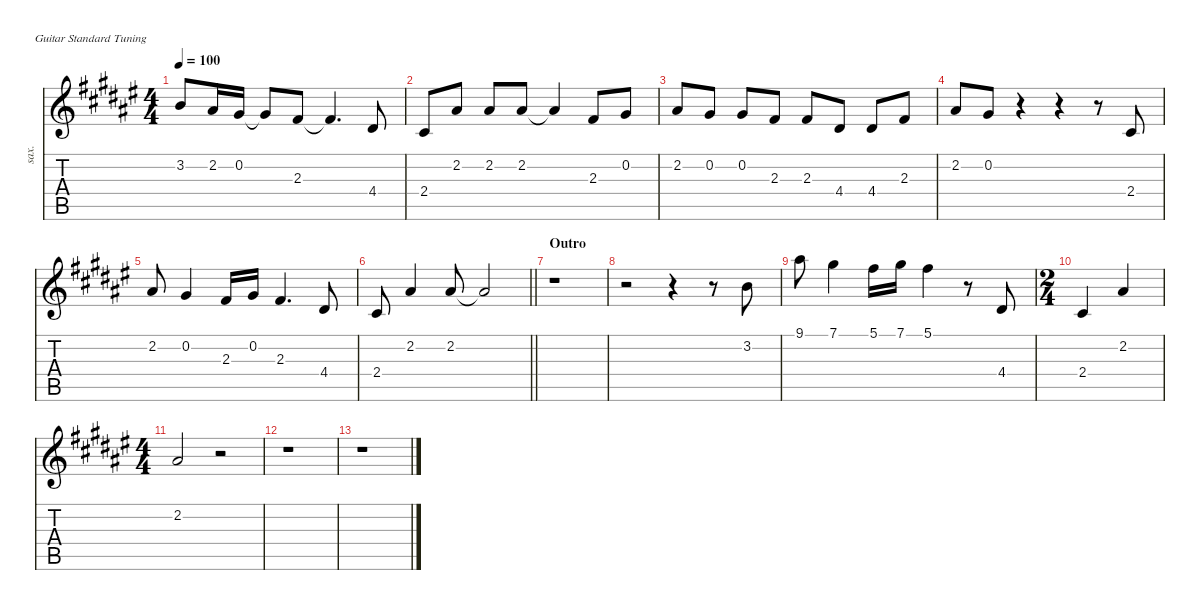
\defaultSystemsLayout 4
\hideDynamics
\bracketExtendMode nobrackets
\otherSystemsTrackNameOrientation horizontal
\track ("John" "sax.") {instrument altosax}
\staff {score tabs}
\tuning (E4 B3 G3 D3 A2 E2)
\displaytranspose 9
\ts (4 4)
\tempo 100
\clef g2
\ks f#
3.2{acc forcenatural}.8{dy f} 2.2{acc #}.16 0.2{acc #}.16 0.2{t acc #}.8 2.3{acc #}.8 2.3{t acc #}.4{d} 4.4{acc #}.8 |
2.4{acc #}.8 2.2{acc #}.8 2.2{acc #}.8 2.2{acc #}.8 2.2{t acc #}.4 2.3{acc #}.8 0.2{acc #}.8 |
2.2{acc #}.8 0.2{acc #}.8 0.2{acc #}.8 2.3{acc #}.8 2.3{acc #}.8 4.4{acc #}.8 4.4{acc #}.8 2.3{acc #}.8 |
2.2{acc #}.8 0.2{acc #}.8 r.4 r.4 r.8 2.4{acc #}.8 |
2.2{acc #}.8 0.2{acc #}.4 2.3{acc #}.16 0.2{acc #}.16 2.3{acc #}.4{d} 4.4{acc #}.8 |
\barLineRight lightlight
2.4{acc #}.8 2.2{acc #}.4 2.2{acc #}.8 2.2{t acc #}.2 |
\section ("" "Outro")
r.1 |
r.2 r.4 r.8 3.2{acc forcenatural}.8 |
9.1{acc #}.8 7.1{acc #}.4 5.1{acc #}.16 7.1{acc #}.16 5.1{acc #}.4 r.8 4.4{acc #}.8 |
\ts (2 4)
\beaming (8 2 2)
2.4{acc #}.4 2.2{acc #}.4 |
\ts (4 4)
\beaming (8 2 2 2 2)
2.2{acc #}.2 r.2 |
r.1 |
r.1
